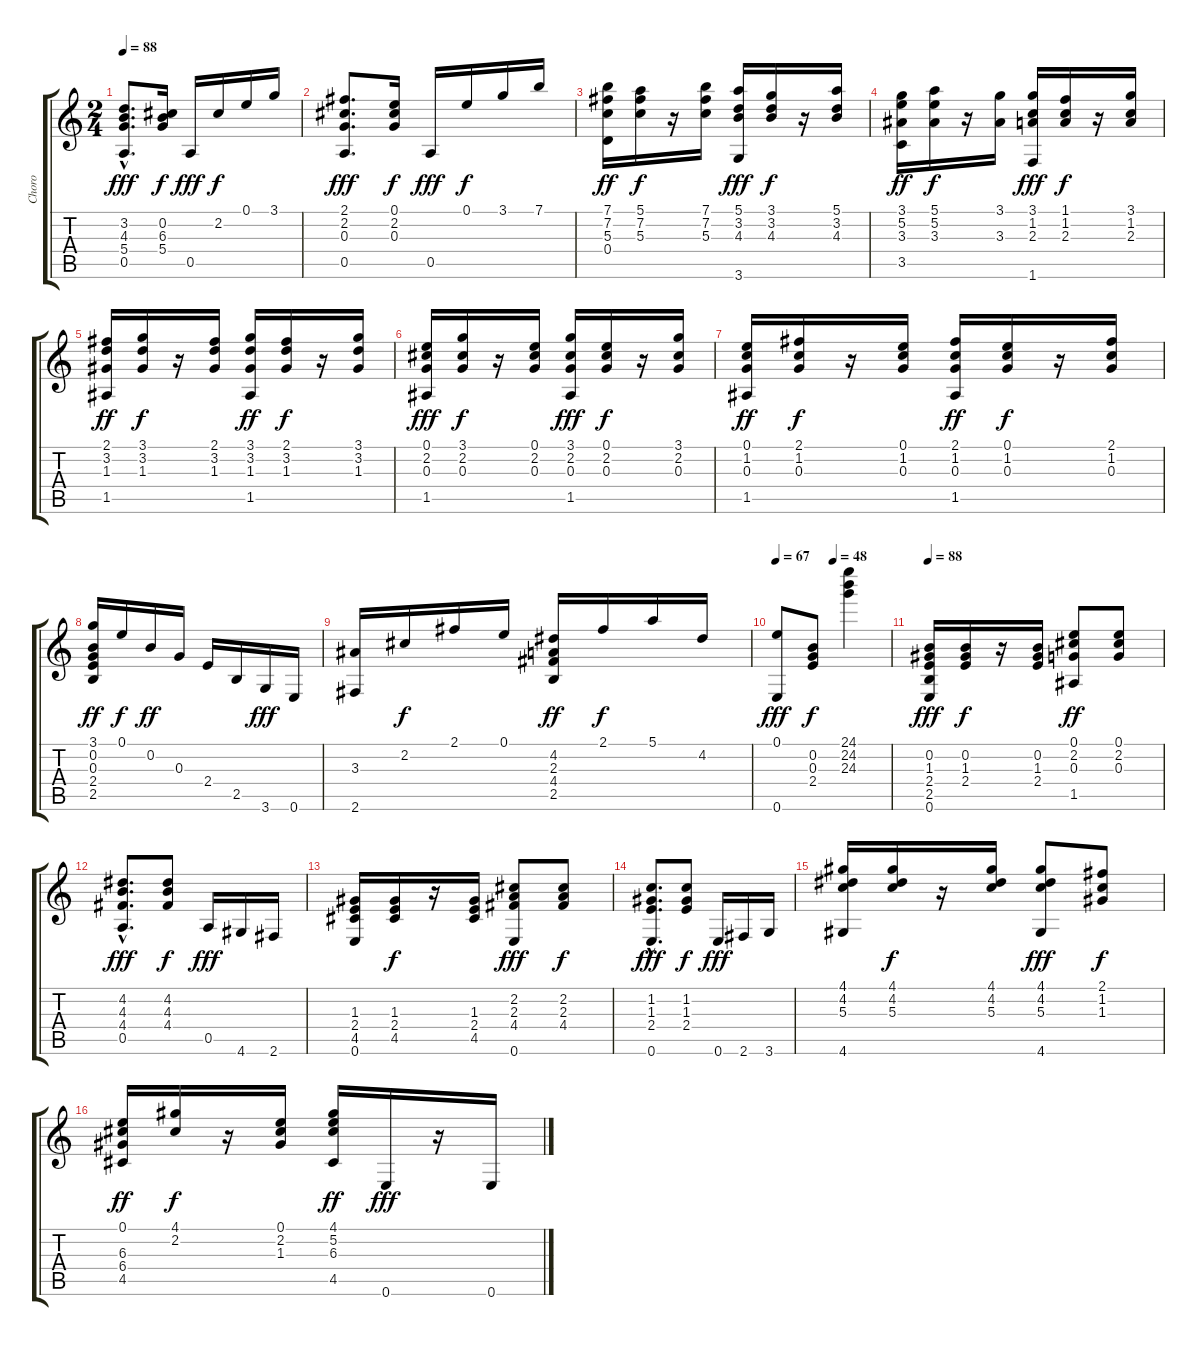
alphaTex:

\track ("Choro" "Choro") {instrument acousticguitarnylon}
\staff {score tabs}
\tuning (E4 B3 G3 D3 A2 E2) {hide}
\ts (2 4)
\tempo 88
\clef g2
\ks c
(3.2{hac} 4.3{hac} 5.4{hac} 0.5).8{d dy fff} (0.2 6.3 5.4).16{dy f} 0.5.16{dy fff} 2.2.16{dy f} 0.1.16 3.1.16 |
(2.1 2.2 0.3 0.5).8{d dy fff} (0.1 2.2 0.3).16{dy f} 0.5.16{dy fff} 0.1.16{dy f} 3.1.16 7.1.16 |
(7.1 7.2 5.3 0.4).16{dy ff} (5.1 7.2 5.3).16{dy f} r.16 (7.1 7.2 5.3).16 (5.1 3.2 4.3 3.6).16{dy fff} (3.1 3.2 4.3).16{dy f} r.16 (5.1 3.2 4.3).16 |
(3.1 5.2 3.3 3.5).16{dy ff} (5.1 5.2 3.3).16{dy f} r.16 (3.1 3.3).16 (3.1 1.2 2.3 1.6).16{dy fff} (1.1 1.2 2.3).16{dy f} r.16 (3.1 1.2 2.3).16 |
(2.1 3.2 1.3 1.5).16{dy ff} (3.1 3.2 1.3).16{dy f} r.16 (2.1 3.2 1.3).16 (3.1 3.2 1.3 1.5).16{dy ff} (2.1 3.2 1.3).16{dy f} r.16 (3.1 3.2 1.3).16 |
(0.1 2.2 0.3 1.5).16{dy fff} (3.1 2.2 0.3).16{dy f} r.16 (0.1 2.2 0.3).16 (3.1 2.2 0.3 1.5).16{dy fff} (0.1 2.2 0.3).16{dy f} r.16 (3.1 2.2 0.3).16 |
(0.1 1.2 0.3 1.5).16{dy ff} (2.1 1.2 0.3).16{dy f} r.16 (0.1 1.2 0.3).16 (2.1 1.2 0.3 1.5).16{dy ff} (0.1 1.2 0.3).16{dy f} r.16 (2.1 1.2 0.3).16 |
(3.1 0.2 0.3 2.4 2.5).16{dy ff} 0.1.16{dy f} 0.2.16{dy ff} 0.3.16 2.4.16 2.5.16 3.6.16{dy fff} 0.6.16 |
(3.3 2.6).16 2.2.16{dy f} 2.1.16 0.1.16 (4.2 2.3 4.4 2.5).16{dy ff} 2.1.16{dy f} 5.1.16 4.2.16 |
\tempo 67
\tempo (48 0.5)
(0.1 0.6).8{dy fff} (0.2 0.3 2.4).8{dy f} (24.1 24.2 24.3).4 |
\tempo 88
(0.2 1.3 2.4 2.5 0.6).16{dy fff} (0.2 1.3 2.4).16{dy f} r.16 (0.2 1.3 2.4).16 (0.1 2.2 0.3 1.5).8{dy ff} (0.1 2.2 0.3).8 |
(4.2{hac} 4.3{hac} 4.4{hac} 0.5).8{d dy fff} (4.2 4.3 4.4).8{dy f} 0.5.16{dy fff} 4.6.16 2.6.16 |
(1.3 2.4 4.5 0.6).16 (1.3 2.4 4.5).16{dy f} r.16 (1.3 2.4 4.5).16 (2.2 2.3 4.4 0.6).8{dy fff} (2.2 2.3 4.4).8{dy f} |
(1.2{hac} 1.3{hac} 2.4{hac} 0.6).8{d dy fff} (1.2 1.3 2.4).8{dy f} 0.6.16{dy fff} 2.6.16 3.6.16 |
(4.1 4.2 5.3 4.6).16 (4.1 4.2 5.3).16{dy f} r.16 (4.1 4.2 5.3).16 (4.1 4.2 5.3 4.6).8{dy fff} (2.1 1.2 1.3).8{dy f} |
(0.1 6.3 6.4 4.5).16{dy ff} (4.1 2.2).16{dy f} r.16 (0.1 2.2 1.3).16 (4.1 5.2 6.3 4.5).16{dy ff} 0.6.16{dy fff} r.16 0.6.16
